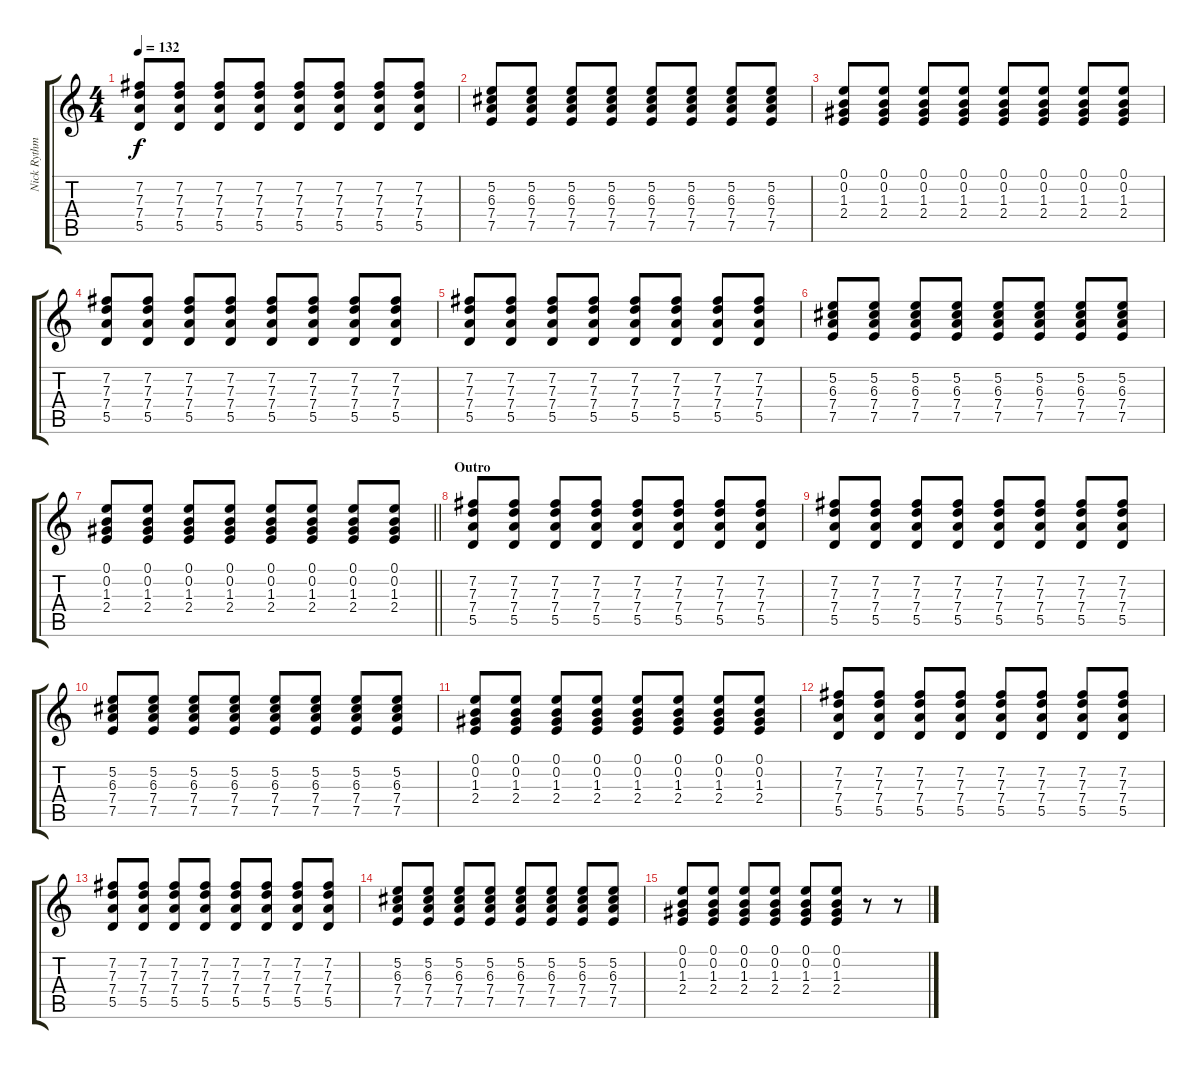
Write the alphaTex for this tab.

\track ("Nick Rythm" "Nick Rythm") {instrument overdrivenguitar}
\staff {score tabs}
\tuning (E4 B3 G3 D3 A2 E2) {hide}
\ts (4 4)
\tempo 132
\clef g2
\ks c
(7.2 7.3 7.4 5.5).8{dy f} (7.2 7.3 7.4 5.5).8 (7.2 7.3 7.4 5.5).8 (7.2 7.3 7.4 5.5).8 (7.2 7.3 7.4 5.5).8 (7.2 7.3 7.4 5.5).8 (7.2 7.3 7.4 5.5).8 (7.2 7.3 7.4 5.5).8 |
(5.2 6.3 7.4 7.5).8 (5.2 6.3 7.4 7.5).8 (5.2 6.3 7.4 7.5).8 (5.2 6.3 7.4 7.5).8 (5.2 6.3 7.4 7.5).8 (5.2 6.3 7.4 7.5).8 (5.2 6.3 7.4 7.5).8 (5.2 6.3 7.4 7.5).8 |
(0.1 0.2 1.3 2.4).8 (0.1 0.2 1.3 2.4).8 (0.1 0.2 1.3 2.4).8 (0.1 0.2 1.3 2.4).8 (0.1 0.2 1.3 2.4).8 (0.1 0.2 1.3 2.4).8 (0.1 0.2 1.3 2.4).8 (0.1 0.2 1.3 2.4).8 |
(7.2 7.3 7.4 5.5).8 (7.2 7.3 7.4 5.5).8 (7.2 7.3 7.4 5.5).8 (7.2 7.3 7.4 5.5).8 (7.2 7.3 7.4 5.5).8 (7.2 7.3 7.4 5.5).8 (7.2 7.3 7.4 5.5).8 (7.2 7.3 7.4 5.5).8 |
(7.2 7.3 7.4 5.5).8 (7.2 7.3 7.4 5.5).8 (7.2 7.3 7.4 5.5).8 (7.2 7.3 7.4 5.5).8 (7.2 7.3 7.4 5.5).8 (7.2 7.3 7.4 5.5).8 (7.2 7.3 7.4 5.5).8 (7.2 7.3 7.4 5.5).8 |
(5.2 6.3 7.4 7.5).8 (5.2 6.3 7.4 7.5).8 (5.2 6.3 7.4 7.5).8 (5.2 6.3 7.4 7.5).8 (5.2 6.3 7.4 7.5).8 (5.2 6.3 7.4 7.5).8 (5.2 6.3 7.4 7.5).8 (5.2 6.3 7.4 7.5).8 |
\barLineRight lightlight
(0.1 0.2 1.3 2.4).8 (0.1 0.2 1.3 2.4).8 (0.1 0.2 1.3 2.4).8 (0.1 0.2 1.3 2.4).8 (0.1 0.2 1.3 2.4).8 (0.1 0.2 1.3 2.4).8 (0.1 0.2 1.3 2.4).8 (0.1 0.2 1.3 2.4).8 |
\section ("" "Outro")
(7.2 7.3 7.4 5.5).8 (7.2 7.3 7.4 5.5).8 (7.2 7.3 7.4 5.5).8 (7.2 7.3 7.4 5.5).8 (7.2 7.3 7.4 5.5).8 (7.2 7.3 7.4 5.5).8 (7.2 7.3 7.4 5.5).8 (7.2 7.3 7.4 5.5).8 |
(7.2 7.3 7.4 5.5).8 (7.2 7.3 7.4 5.5).8 (7.2 7.3 7.4 5.5).8 (7.2 7.3 7.4 5.5).8 (7.2 7.3 7.4 5.5).8 (7.2 7.3 7.4 5.5).8 (7.2 7.3 7.4 5.5).8 (7.2 7.3 7.4 5.5).8 |
(5.2 6.3 7.4 7.5).8 (5.2 6.3 7.4 7.5).8 (5.2 6.3 7.4 7.5).8 (5.2 6.3 7.4 7.5).8 (5.2 6.3 7.4 7.5).8 (5.2 6.3 7.4 7.5).8 (5.2 6.3 7.4 7.5).8 (5.2 6.3 7.4 7.5).8 |
(0.1 0.2 1.3 2.4).8 (0.1 0.2 1.3 2.4).8 (0.1 0.2 1.3 2.4).8 (0.1 0.2 1.3 2.4).8 (0.1 0.2 1.3 2.4).8 (0.1 0.2 1.3 2.4).8 (0.1 0.2 1.3 2.4).8 (0.1 0.2 1.3 2.4).8 |
(7.2 7.3 7.4 5.5).8 (7.2 7.3 7.4 5.5).8 (7.2 7.3 7.4 5.5).8 (7.2 7.3 7.4 5.5).8 (7.2 7.3 7.4 5.5).8 (7.2 7.3 7.4 5.5).8 (7.2 7.3 7.4 5.5).8 (7.2 7.3 7.4 5.5).8 |
(7.2 7.3 7.4 5.5).8 (7.2 7.3 7.4 5.5).8 (7.2 7.3 7.4 5.5).8 (7.2 7.3 7.4 5.5).8 (7.2 7.3 7.4 5.5).8 (7.2 7.3 7.4 5.5).8 (7.2 7.3 7.4 5.5).8 (7.2 7.3 7.4 5.5).8 |
(5.2 6.3 7.4 7.5).8 (5.2 6.3 7.4 7.5).8 (5.2 6.3 7.4 7.5).8 (5.2 6.3 7.4 7.5).8 (5.2 6.3 7.4 7.5).8 (5.2 6.3 7.4 7.5).8 (5.2 6.3 7.4 7.5).8 (5.2 6.3 7.4 7.5).8 |
(0.1 0.2 1.3 2.4).8 (0.1 0.2 1.3 2.4).8 (0.1 0.2 1.3 2.4).8 (0.1 0.2 1.3 2.4).8 (0.1 0.2 1.3 2.4).8 (0.1 0.2 1.3 2.4).8 r.8 r.8
